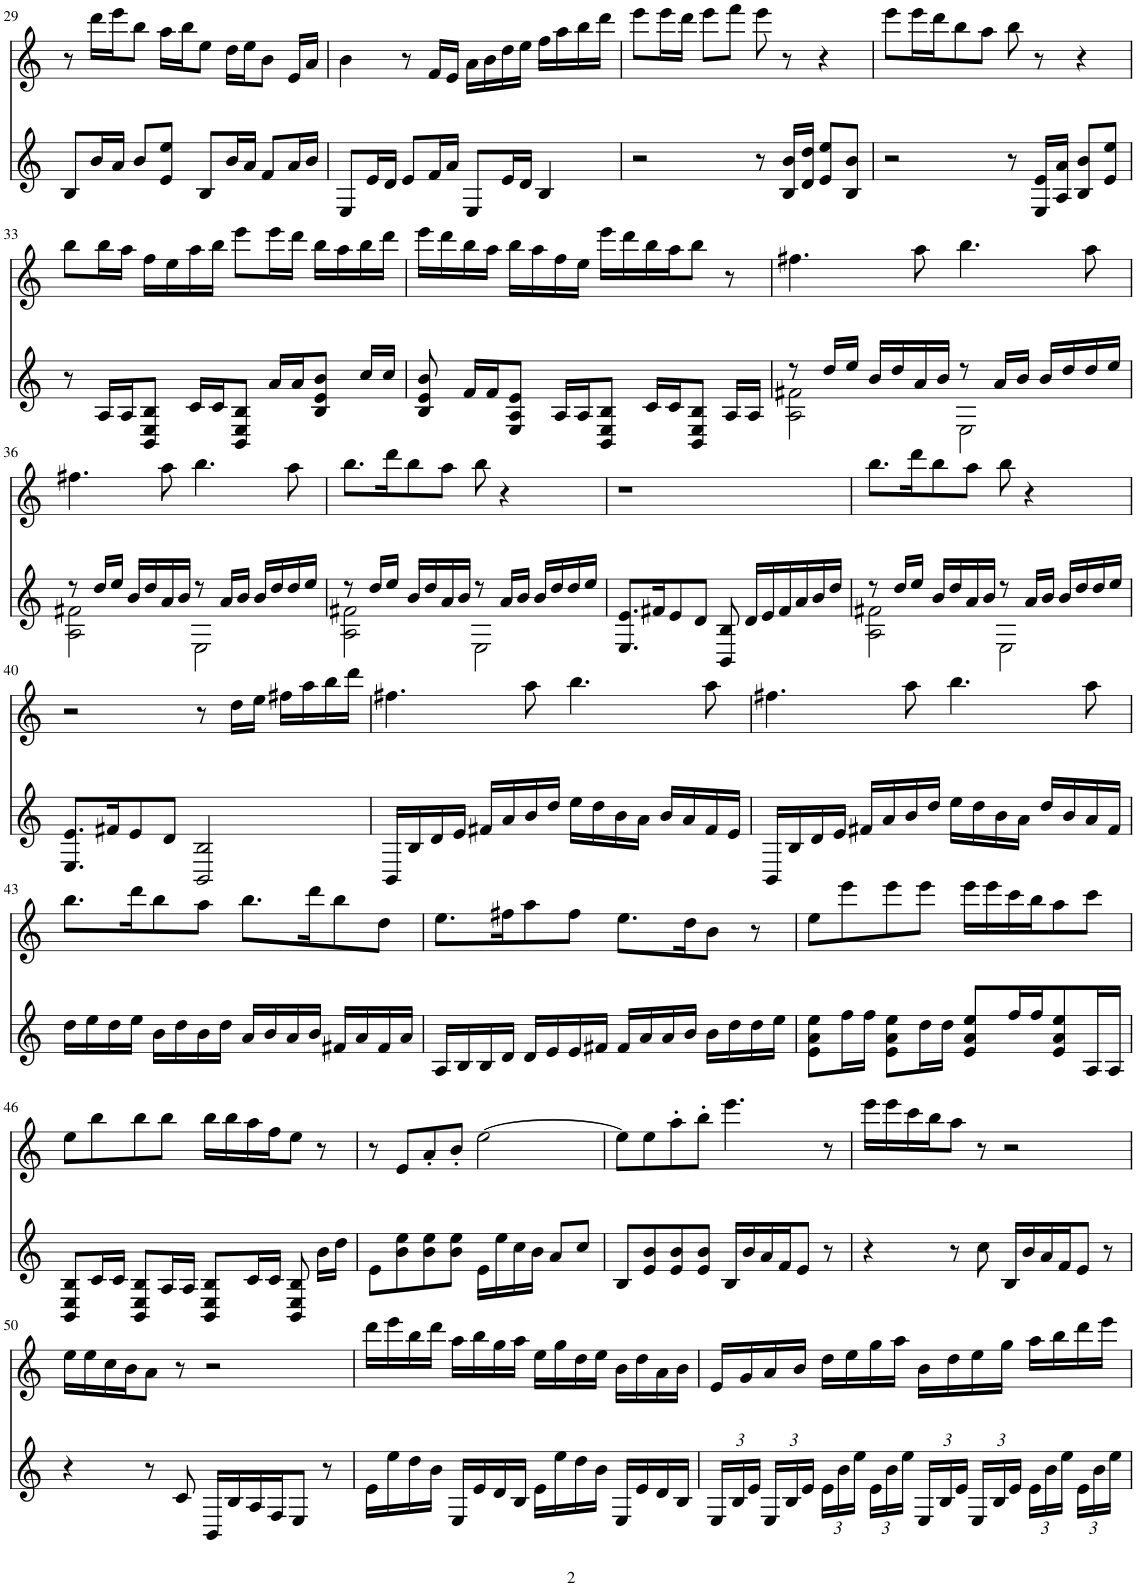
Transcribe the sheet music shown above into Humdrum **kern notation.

**kern	**kern
*part2	*part1
*staff2	*staff1
*I"琴	*I"尺八
!!LO:PB:g=z
*clefG2	*clefG2
*k[]	*k[]
*M4/4	*M4/4
*met(c)	*met(c)
=29	=29
8B/L	8r
16b/L	16ddd\LL
16a/JJ	16eee\J
8b/L	8bb\J
8e/ 8ee/J	16aa\LL
.	16bb\J
8B/L	8ee\J
16b/L	16dd\LL
16a/JJ	16ee\J
8f/L	8b\J
16a/L	16e/LL
16b/JJ	16a/JJ
=30	=30
8E/L	4b\
16e/L	.
16d/JJ	.
8e/L	8r
16f/L	16f/LL
16a/JJ	16e/JJ
8E/L	16a\LL
.	16b\
16e/L	16dd\
16d/JJ	16ee\JJ
4B/	16ff\LL
.	16aa\
.	16bb\
.	16ddd\JJ
=31	=31
2r	8eee\L
.	16eee\L
.	16ddd\JJ
.	8eee\L
.	8fff\J
8r	8eee\
16B/ 16b/LL	8r
16d/ 16dd/JJ	.
8e/ 8ee/L	4r
8B/ 8b/J	.
=32	=32
2r	8eee\L
.	16eee\L
.	16ddd\J
.	8bb\
.	8aa\J
8r	8bb\
16E/ 16e/LL	8r
16A/ 16a/JJ	.
8B/ 8b/L	4r
8e/ 8ee/J	.
!!LO:LB:g=z
=33	=33
8r	8bb\L
16A/LL	16bb\L
16A/J	16aa\JJ
8BB/ 8E/ 8B/J	16ff\LL
.	16ee\
16c/LL	16aa\
16c/J	16bb\JJ
8BB/ 8E/ 8B/J	8eee\L
16a/LL	16eee\L
16a/J	16ddd\JJ
8B/ 8e/ 8b/J	16bb\LL
.	16aa\
16cc/LL	16bb\
16cc/JJ	16ddd\JJ
=34	=34
8B/ 8e/ 8b/	16eee\LL
.	16ddd\
16f/LL	16bb\
16f/J	16aa\JJ
8E/ 8A/ 8e/J	16bb\LL
.	16aa\
16A/LL	16ff\
16A/J	16ee\JJ
8BB/ 8E/ 8B/J	16eee\LL
.	16ddd\
16c/LL	16bb\
16c/J	16aa\J
8BB/ 8E/ 8B/J	8bb\J
16A/LL	8r
16A/JJ	.
=35	=35
*^	*
8r	2A\ 2f#X\	4.ff#X\
16dd/LL	.	.
16ee/JJ	.	.
16b/LL	.	.
16dd/	.	.
16a/	.	8aa\
16b/JJ	.	.
8r	2E\	4.bb\
16a/LL	.	.
16b/JJ	.	.
16b/LL	.	.
16dd/	.	.
16dd/	.	8aa\
16ee/JJ	.	.
!!LO:LB:g=z
=36	=36	=36
8r	2A\ 2f#X\	4.ff#X\
16dd/LL	.	.
16ee/JJ	.	.
16b/LL	.	.
16dd/	.	.
16a/	.	8aa\
16b/JJ	.	.
8r	2E\	4.bb\
16a/LL	.	.
16b/JJ	.	.
16b/LL	.	.
16dd/	.	.
16dd/	.	8aa\
16ee/JJ	.	.
=37	=37	=37
8r	2A\ 2f#X\	8.bb\L
16dd/LL	.	.
16ee/JJ	.	16ddd\K
16b/LL	.	8bb\
16dd/	.	.
16a/	.	8aa\J
16b/JJ	.	.
8r	2E\	8bb\
16a/LL	.	4r
16b/JJ	.	.
16b/LL	.	.
16dd/	.	.
16dd/	.	8ryy
16ee/JJ	.	.
*v	*v	*
=38	=38
8.E/ 8.e/L	1r
16f#X/K	.
8e/	.
8d/J	.
8BB/ 8B/	.
16d/LL	.
16e/	.
16f#/	.
16a/	.
16b/	.
16dd/JJ	.
=39	=39
*^	*
8r	2A\ 2f#X\	8.bb\L
16dd/LL	.	.
16ee/JJ	.	16ddd\K
16b/LL	.	8bb\
16dd/	.	.
16a/	.	8aa\J
16b/JJ	.	.
8r	2E\	8bb\
16a/LL	.	4r
16b/JJ	.	.
16b/LL	.	.
16dd/	.	.
16dd/	.	8ryy
16ee/JJ	.	.
*v	*v	*
!!LO:LB:g=z
=40	=40
8.E/ 8.e/L	2r
16f#X/K	.
8e/	.
8d/J	.
2BB/ 2B/	8r
.	16dd\LL
.	16ee\JJ
.	16ff#X\LL
.	16aa\
.	16bb\
.	16ddd\JJ
=41	=41
16BB/LL	4.ff#X\
16B/	.
16d/	.
16e/JJ	.
16f#X/LL	.
16a/	.
16b/	8aa\
16dd/JJ	.
16ee\LL	4.bb\
16dd\	.
16b\	.
16a\JJ	.
16b/LL	.
16a/	.
16f#/	8aa\
16e/JJ	.
=42	=42
16BB/LL	4.ff#X\
16B/	.
16d/	.
16e/JJ	.
16f#X/LL	.
16a/	.
16b/	8aa\
16dd/JJ	.
16ee\LL	4.bb\
16dd\	.
16b\	.
16a\JJ	.
16dd/LL	.
16b/	.
16a/	8aa\
16f#/JJ	.
!!LO:LB:g=z
=43	=43
16dd\LL	8.bb\L
16ee\	.
16dd\	.
16ee\JJ	16ddd\K
16b\LL	8bb\
16dd\	.
16b\	8aa\J
16dd\JJ	.
16a/LL	8.bb\L
16b/	.
16a/	.
16b/JJ	16ddd\K
16f#X/LL	8bb\
16a/	.
16f#/	8dd\J
16a/JJ	.
=44	=44
16A/LL	8.ee\L
16B/	.
16B/	.
16d/JJ	16ff#X\K
16d/LL	8aa\
16e/	.
16e/	8ff#\J
16f#X/JJ	.
16f#/LL	8.ee\L
16a/	.
16a/	.
16b/JJ	16dd\K
16b\LL	8b\J
16dd\	.
16dd\	8r
16ee\JJ	.
=45	=45
8e\ 8a\ 8ee\L	8ee\L
16ff\L	8eee\
16ff\JJ	.
8e\ 8a\ 8ee\L	8eee\
16dd\L	8eee\J
16dd\JJ	.
8e/ 8a/ 8ee/L	16eee\LL
.	16eee\
16ff/L	16ccc\
16ff/J	16bb\J
8e/ 8a/ 8ee/	8aa\
16A/L	8ccc\J
16A/JJ	.
!!LO:LB:g=z
=46	=46
8BB/ 8E/ 8B/L	8ee\L
16c/L	8bb\
16c/JJ	.
8BB/ 8E/ 8B/L	8bb\
16A/L	8bb\J
16A/JJ	.
8BB/ 8E/ 8B/L	16bb\LL
.	16bb\
16c/L	16aa\
16c/JJ	16ff\J
8BB/ 8E/ 8B/	8ee\J
16b\LL	8r
16dd\JJ	.
=47	=47
8e\L	8r
8b\ 8ee\	8e/L
8b\ 8ee\	8a'/
8b\ 8ee\J	8b'/J
16e\LL	[2ee\
16ee\	.
16cc\	.
16b\JJ	.
8a/L	.
8cc/J	.
=48	=48
8B/L	8ee\L]
8e/ 8b/	8ee\
8e/ 8b/	8aa'\
8e/ 8b/J	8bb'\J
16B/LL	4.eee\
16b/	.
16a/	.
16f/J	.
8e/J	.
8r	8r
=49	=49
4r	16eee\LL
.	16eee\
.	16ccc\
.	16bb\J
8r	8aa\J
8cc\	8r
16B/LL	2r
16b/	.
16a/	.
16f/J	.
8e/J	.
8r	.
!!LO:LB:g=z
=50	=50
4r	16ee\LL
.	16ee\
.	16cc\
.	16b\J
8r	8a\J
8c/	8r
16BB/LL	2r
16B/	.
16A/	.
16F/J	.
8E/J	.
8r	.
=51	=51
16e\LL	16ddd\LL
16ee\	16eee\
16dd\	16bb\
16b\JJ	16ddd\JJ
16E/LL	16aa\LL
16e/	16bb\
16d/	16gg\
16B/JJ	16aa\JJ
16e\LL	16ee\LL
16ee\	16gg\
16dd\	16dd\
16b\JJ	16ee\JJ
16E/LL	16b\LL
16e/	16dd\
16d/	16a\
16B/JJ	16b\JJ
=52	=52
*Xbrackettup	*
24E/LL	16e/LL
24B/	.
.	16g/
24e/JJ	.
24E/LL	16a/
24B/	.
.	16b/JJ
24e/JJ	.
24e\LL	16dd\LL
24b\	.
.	16ee\
24ee\JJ	.
24e\LL	16gg\
24b\	.
.	16aa\JJ
24ee\JJ	.
24E/LL	16b\LL
24B/	.
.	16dd\
24e/JJ	.
24E/LL	16ee\
24B/	.
.	16gg\JJ
24e/JJ	.
24e\LL	16aa\LL
24b\	.
.	16bb\
24ee\JJ	.
24e\LL	16ddd\
24b\	.
.	16eee\JJ
24ee\JJ	.
=	=
*-	*-
